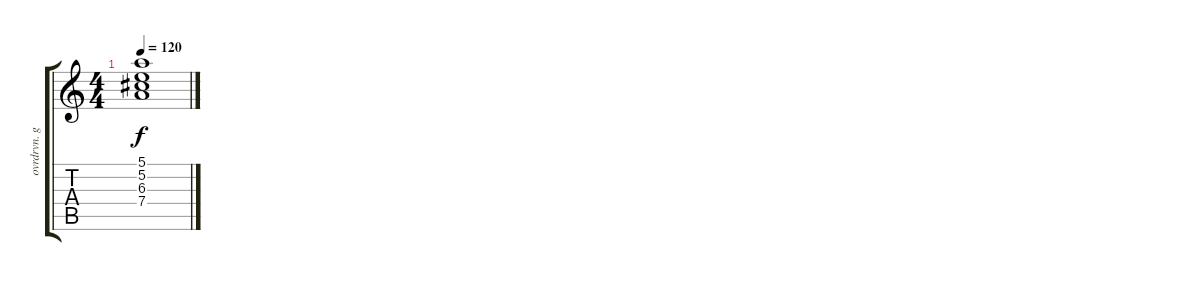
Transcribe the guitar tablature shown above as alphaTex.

\track ("ovrdrvn. guitar" "ovrdrvn. g") {instrument overdrivenguitar}
\staff {score tabs}
\tuning (E4 B3 G3 D3 A2 E2) {hide}
\ts (4 4)
\tempo 120
\clef g2
\ks c
(5.1{t} 5.2{t} 6.3{t} 7.4{t}).1{dy f}
